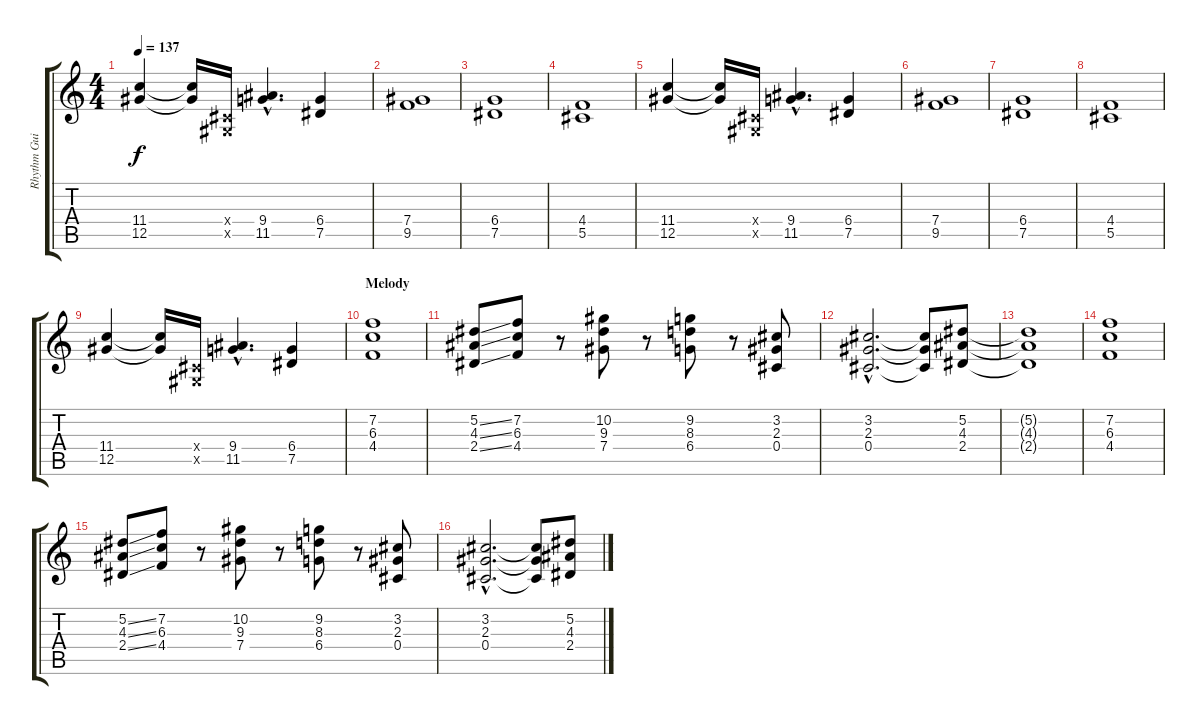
\track ("Rhythm Guitar" "Rhythm Gui") {instrument distortionguitar}
\staff {score tabs}
\tuning (Eb4 Bb3 Gb3 Db3 Ab2 Eb2) {hide}
\ts (4 4)
\tempo 137
\clef g2
\ks c
(11.4 12.5).4{dy f} (11.4{t} 12.5{t}).16 (0.4{x} 0.5{x}).16 (9.4{hac} 11.5{hac}).4{d} (6.4 7.5).4 |
(7.4 9.5).1 |
(6.4 7.5).1 |
(4.4 5.5).1 |
(11.4 12.5).4 (11.4{t} 12.5{t}).16 (0.4{x} 0.5{x}).16 (9.4{hac} 11.5{hac}).4{d} (6.4 7.5).4 |
(7.4 9.5).1 |
(6.4 7.5).1 |
(4.4 5.5).1 |
(11.4 12.5).4 (11.4{t} 12.5{t}).16 (0.4{x} 0.5{x}).16 (9.4{hac} 11.5{hac}).4{d} (6.4 7.5).4 |
\section ("" "Melody")
(7.2 6.3 4.4).1 |
(5.2{ss} 4.3{ss} 2.4{ss}).8 (7.2 6.3 4.4).8 r.8 (10.2 9.3 7.4).8 r.8 (9.2 8.3 6.4).8 r.8 (3.2 2.3 0.4).8 |
(3.2{hac} 2.3{hac} 0.4{hac}).2{d} (3.2{t} 2.3{t} 0.4{t}).8 (5.2 4.3 2.4).8 |
(5.2{t} 4.3{t} 2.4{t}).1 |
(7.2 6.3 4.4).1 |
(5.2{ss} 4.3{ss} 2.4{ss}).8 (7.2 6.3 4.4).8 r.8 (10.2 9.3 7.4).8 r.8 (9.2 8.3 6.4).8 r.8 (3.2 2.3 0.4).8 |
(3.2{hac} 2.3{hac} 0.4{hac}).2{d} (3.2{t} 2.3{t} 0.4{t}).8 (5.2 4.3 2.4).8
